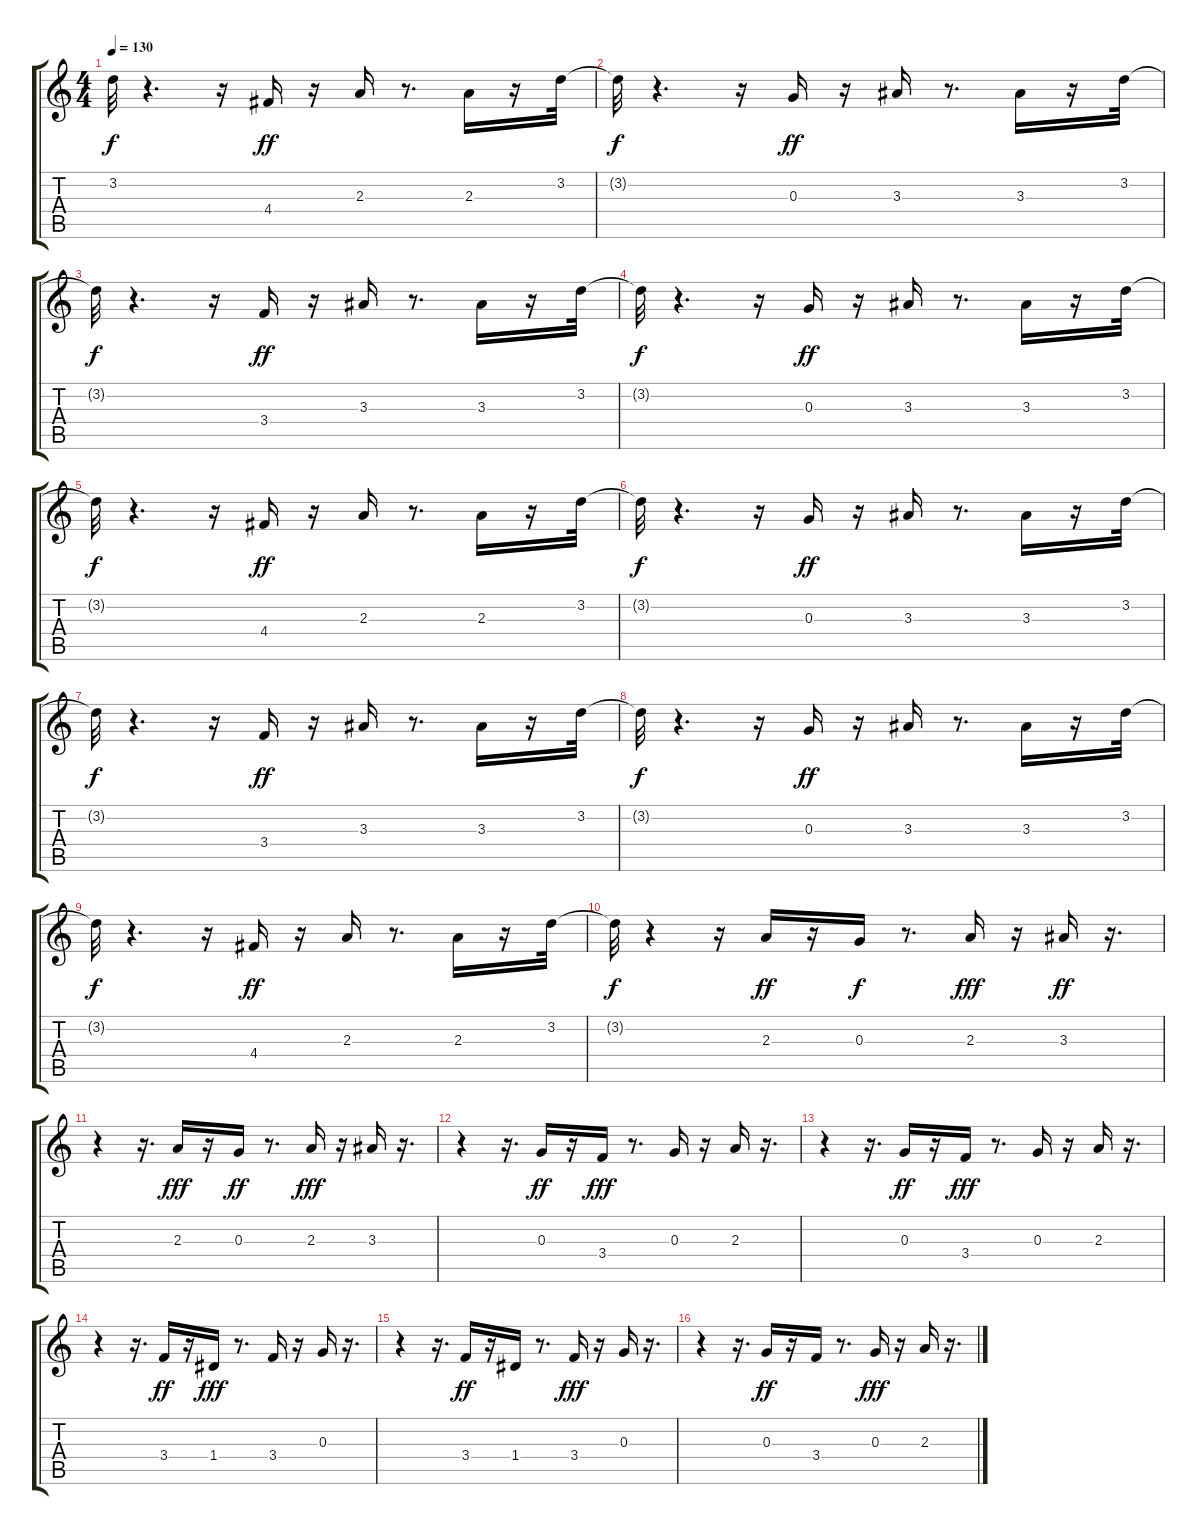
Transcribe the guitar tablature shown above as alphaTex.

\track "" {instrument electricguitarmuted}
\staff {score tabs}
\tuning (E4 B3 G3 D3 A2 E2) {hide}
\ts (4 4)
\tempo 130
\clef g2
\ks c
3.2{t}.32{dy f} r.4{d} r.16 4.4.16{dy ff} r.16 2.3.16 r.8{d} 2.3.16 r.16 3.2.32 |
3.2{t}.32{dy f} r.4{d} r.16 0.3.16{dy ff} r.16 3.3.16 r.8{d} 3.3.16 r.16 3.2.32 |
3.2{t}.32{dy f} r.4{d} r.16 3.4.16{dy ff} r.16 3.3.16 r.8{d} 3.3.16 r.16 3.2.32 |
3.2{t}.32{dy f} r.4{d} r.16 0.3.16{dy ff} r.16 3.3.16 r.8{d} 3.3.16 r.16 3.2.32 |
3.2{t}.32{dy f} r.4{d} r.16 4.4.16{dy ff} r.16 2.3.16 r.8{d} 2.3.16 r.16 3.2.32 |
3.2{t}.32{dy f} r.4{d} r.16 0.3.16{dy ff} r.16 3.3.16 r.8{d} 3.3.16 r.16 3.2.32 |
3.2{t}.32{dy f} r.4{d} r.16 3.4.16{dy ff} r.16 3.3.16 r.8{d} 3.3.16 r.16 3.2.32 |
3.2{t}.32{dy f} r.4{d} r.16 0.3.16{dy ff} r.16 3.3.16 r.8{d} 3.3.16 r.16 3.2.32 |
3.2{t}.32{dy f} r.4{d} r.16 4.4.16{dy ff} r.16 2.3.16 r.8{d} 2.3.16 r.16 3.2.32 |
3.2{t}.32{dy f} r.4 r.16 2.3.16{dy ff} r.16 0.3.16{dy f} r.8{d} 2.3.16{dy fff} r.16 3.3.16{dy ff} r.16{d} |
r.4 r.16{d} 2.3.16{dy fff} r.16 0.3.16{dy ff} r.8{d} 2.3.16{dy fff} r.16 3.3.16 r.16{d} |
r.4 r.16{d} 0.3.16{dy ff} r.16 3.4.16{dy fff} r.8{d} 0.3.16 r.16 2.3.16 r.16{d} |
r.4 r.16{d} 0.3.16{dy ff} r.16 3.4.16{dy fff} r.8{d} 0.3.16 r.16 2.3.16 r.16{d} |
r.4 r.16{d} 3.4.16{dy ff} r.16 1.4.16{dy fff} r.8{d} 3.4.16 r.16 0.3.16 r.16{d} |
r.4 r.16{d} 3.4.16{dy ff} r.16 1.4.16 r.8{d} 3.4.16{dy fff} r.16 0.3.16 r.16{d} |
r.4 r.16{d} 0.3.16{dy ff} r.16 3.4.16 r.8{d} 0.3.16{dy fff} r.16 2.3.16 r.16{d}
